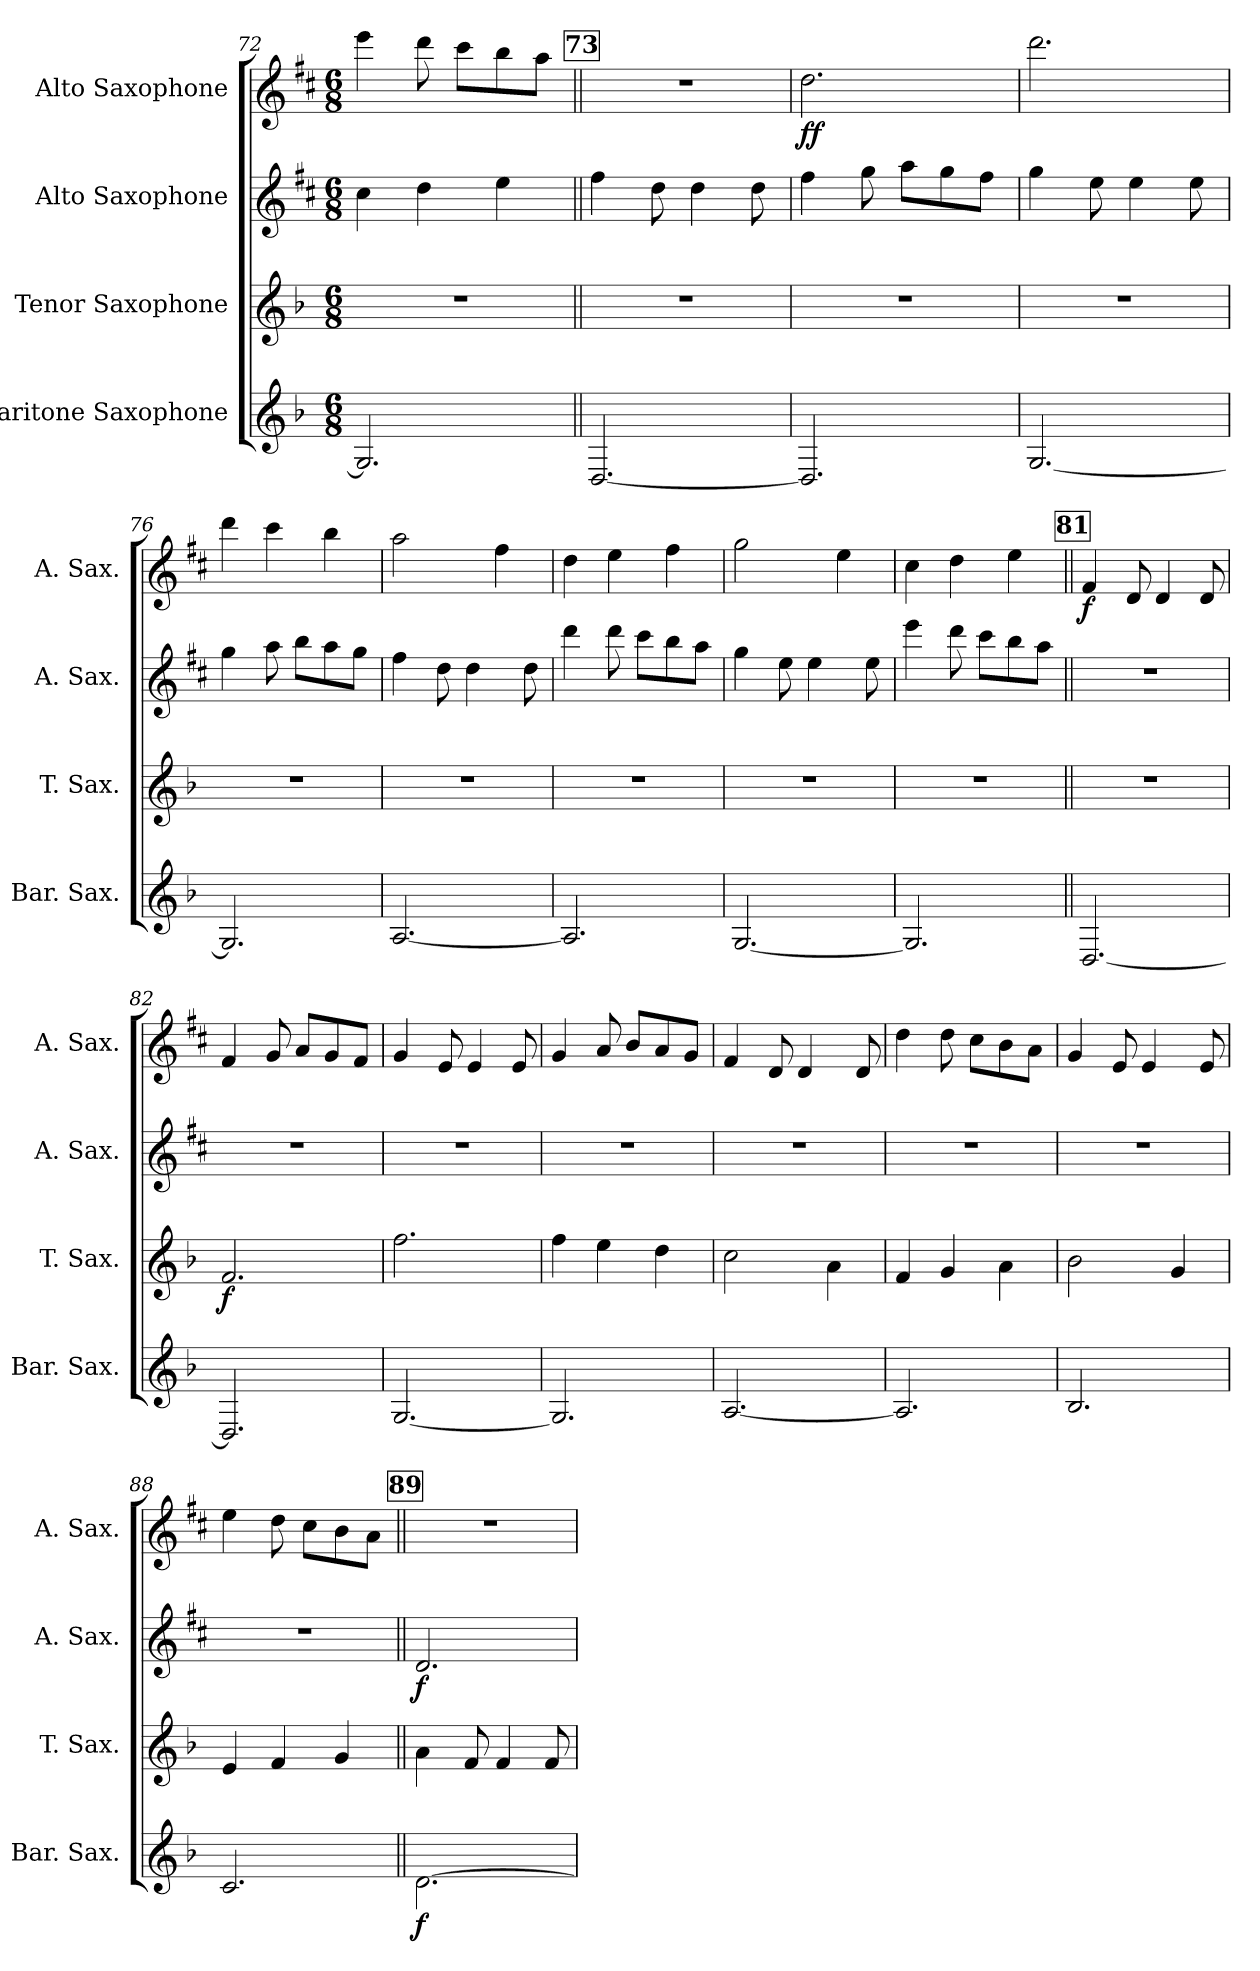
**kern	**dynam	**kern	**dynam	**kern	**dynam	**kern	**dynam
*part4	*part4	*part3	*part3	*part2	*part2	*part1	*part1
*staff4	*staff4	*staff3	*staff3	*staff2	*staff2	*staff1	*staff1
*I"Baritone Saxophone	*	*I"Tenor Saxophone	*	*I"Alto Saxophone	*	*I"Alto Saxophone	*
*I'Bar. Sax.	*	*I'T. Sax.	*	*I'A. Sax.	*	*I'A. Sax.	*
!!LO:PB:g=z
*clefG2	*	*clefG2	*	*clefG2	*	*clefG2	*
*ITrd12c21	*	*ITrd8c14	*	*ITrd5c9	*	*ITrd5c9	*
*k[b-]	*	*k[b-]	*	*k[b-]	*	*k[b-]	*
*M6/8	*	*M6/8	*	*M6/8	*	*M6/8	*
=72	=72	=72	=72	=72	=72	=72	=72
2.GG/]	.	2.r	.	4e\	.	4gg\	.
.	.	.	.	4f\	.	8ff\	.
.	.	.	.	.	.	8ee\L	.
.	.	.	.	4g\	.	8dd\	.
.	.	.	.	.	.	8cc\J	.
!!LO:REH:place=s1:a:B:fs=14:t=73
=73||	=73||	=73||	=73||	=73||	=73||	=73||	=73||
[2.DD/	.	2.r	.	4a\	.	2.r	.
.	.	.	.	8f\	.	.	.
.	.	.	.	4f\	.	.	.
.	.	.	.	8f\	.	.	.
=74	=74	=74	=74	=74	=74	=74	=74
!	!	!	!	!	!	!	!LO:DY:b
2.DD/]	.	2.r	.	4a\	.	2.f\	ff
.	.	.	.	8b-\	.	.	.
.	.	.	.	8cc\L	.	.	.
.	.	.	.	8b-\	.	.	.
.	.	.	.	8a\J	.	.	.
=75	=75	=75	=75	=75	=75	=75	=75
[2.GG/	.	2.r	.	4b-\	.	2.ff\	.
.	.	.	.	8g\	.	.	.
.	.	.	.	4g\	.	.	.
.	.	.	.	8g\	.	.	.
=76	=76	=76	=76	=76	=76	=76	=76
2.GG/]	.	2.r	.	4b-\	.	4ff\	.
.	.	.	.	8cc\	.	4ee\	.
.	.	.	.	8dd\L	.	.	.
.	.	.	.	8cc\	.	4dd\	.
.	.	.	.	8b-\J	.	.	.
=77	=77	=77	=77	=77	=77	=77	=77
[2.AA/	.	2.r	.	4a\	.	2cc\	.
.	.	.	.	8f\	.	.	.
.	.	.	.	4f\	.	.	.
.	.	.	.	.	.	4a\	.
.	.	.	.	8f\	.	.	.
!!LO:LB:g=z
=78	=78	=78	=78	=78	=78	=78	=78
2.AA/]	.	2.r	.	4ff\	.	4f\	.
.	.	.	.	8ff\	.	4g\	.
.	.	.	.	8ee\L	.	.	.
.	.	.	.	8dd\	.	4a\	.
.	.	.	.	8cc\J	.	.	.
=79	=79	=79	=79	=79	=79	=79	=79
[2.GG/	.	2.r	.	4b-\	.	2b-\	.
.	.	.	.	8g\	.	.	.
.	.	.	.	4g\	.	.	.
.	.	.	.	.	.	4g\	.
.	.	.	.	8g\	.	.	.
=80	=80	=80	=80	=80	=80	=80	=80
2.GG/]	.	2.r	.	4gg\	.	4e\	.
.	.	.	.	8ff\	.	4f\	.
.	.	.	.	8ee\L	.	.	.
.	.	.	.	8dd\	.	4g\	.
.	.	.	.	8cc\J	.	.	.
!!LO:REH:place=s1:a:B:fs=14:t=81
=81||	=81||	=81||	=81||	=81||	=81||	=81||	=81||
!	!	!	!	!	!	!	!LO:DY:b
[2.DD/	.	2.r	.	2.r	.	4A/	f
.	.	.	.	.	.	8F/	.
.	.	.	.	.	.	4F/	.
.	.	.	.	.	.	8F/	.
=82	=82	=82	=82	=82	=82	=82	=82
!	!	!	!LO:DY:b	!	!	!	!
2.DD/]	.	2.F/	f	2.r	.	4A/	.
.	.	.	.	.	.	8B-/	.
.	.	.	.	.	.	8c/L	.
.	.	.	.	.	.	8B-/	.
.	.	.	.	.	.	8A/J	.
=83	=83	=83	=83	=83	=83	=83	=83
[2.GG/	.	2.f\	.	2.r	.	4B-/	.
.	.	.	.	.	.	8G/	.
.	.	.	.	.	.	4G/	.
.	.	.	.	.	.	8G/	.
!!LO:LB:g=z
=84	=84	=84	=84	=84	=84	=84	=84
2.GG/]	.	4f\	.	2.r	.	4B-/	.
.	.	4e\	.	.	.	8c/	.
.	.	.	.	.	.	8d/L	.
.	.	4d\	.	.	.	8c/	.
.	.	.	.	.	.	8B-/J	.
=85	=85	=85	=85	=85	=85	=85	=85
[2.AA/	.	2c\	.	2.r	.	4A/	.
.	.	.	.	.	.	8F/	.
.	.	.	.	.	.	4F/	.
.	.	4A\	.	.	.	.	.
.	.	.	.	.	.	8F/	.
=86	=86	=86	=86	=86	=86	=86	=86
2.AA/]	.	4F/	.	2.r	.	4f\	.
.	.	4G/	.	.	.	8f\	.
.	.	.	.	.	.	8e\L	.
.	.	4A\	.	.	.	8d\	.
.	.	.	.	.	.	8c\J	.
=87	=87	=87	=87	=87	=87	=87	=87
2.BB-/	.	2B-\	.	2.r	.	4B-/	.
.	.	.	.	.	.	8G/	.
.	.	.	.	.	.	4G/	.
.	.	4G/	.	.	.	.	.
.	.	.	.	.	.	8G/	.
=88	=88	=88	=88	=88	=88	=88	=88
2.C/	.	4E/	.	2.r	.	4g\	.
.	.	4F/	.	.	.	8f\	.
.	.	.	.	.	.	8e\L	.
.	.	4G/	.	.	.	8d\	.
.	.	.	.	.	.	8c\J	.
!!LO:REH:place=s1:a:B:fs=14:t=89
=89||	=89||	=89||	=89||	=89||	=89||	=89||	=89||
!	!LO:DY:b	!	!	!	!LO:DY:b	!	!
[2.D\	f	4A\	.	2.F/	f	2.r	.
.	.	8F/	.	.	.	.	.
.	.	4F/	.	.	.	.	.
.	.	8F/	.	.	.	.	.
=	=	=	=	=	=	=	=
*-	*-	*-	*-	*-	*-	*-	*-
